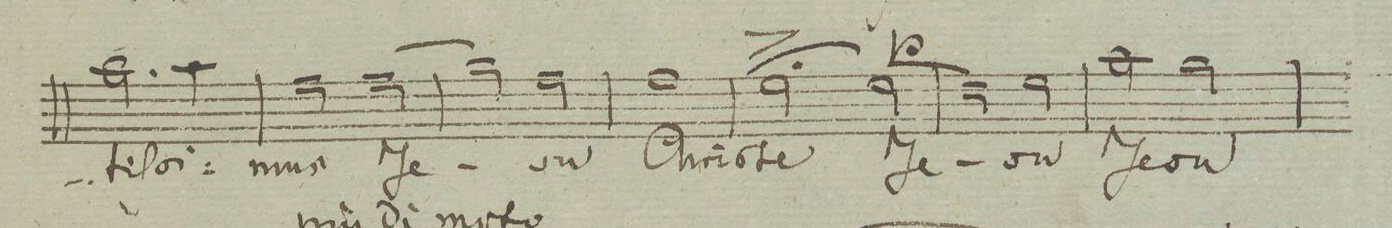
**kern	**text	**dynam
*I"Soprano. Tutti.	*	*
*clefC1	*	*
*k[]	*	*
*met(c)	*	*
*M4/4	*	*
2.ff\	-tiſ-	.
4ff\	-si-	.
=27	=27	=27
2dd\	-mus	.
(>2dd\	Je-	.
=28	=28	=28
2ee\)	.	.
2dd\	-su	.
=29	=29	=29
1dd	Chri-	.
=30	=30	=30
2cc^>;>\	-ste	.
(>2cc\	Je-	p
=31	=31	=31
2b\)	.	.
2cc\	-su	.
=32	=32	=32
2ff\	Je-	.
2ee\	-su	.
=33	=33	=33
*-	*-	*-
